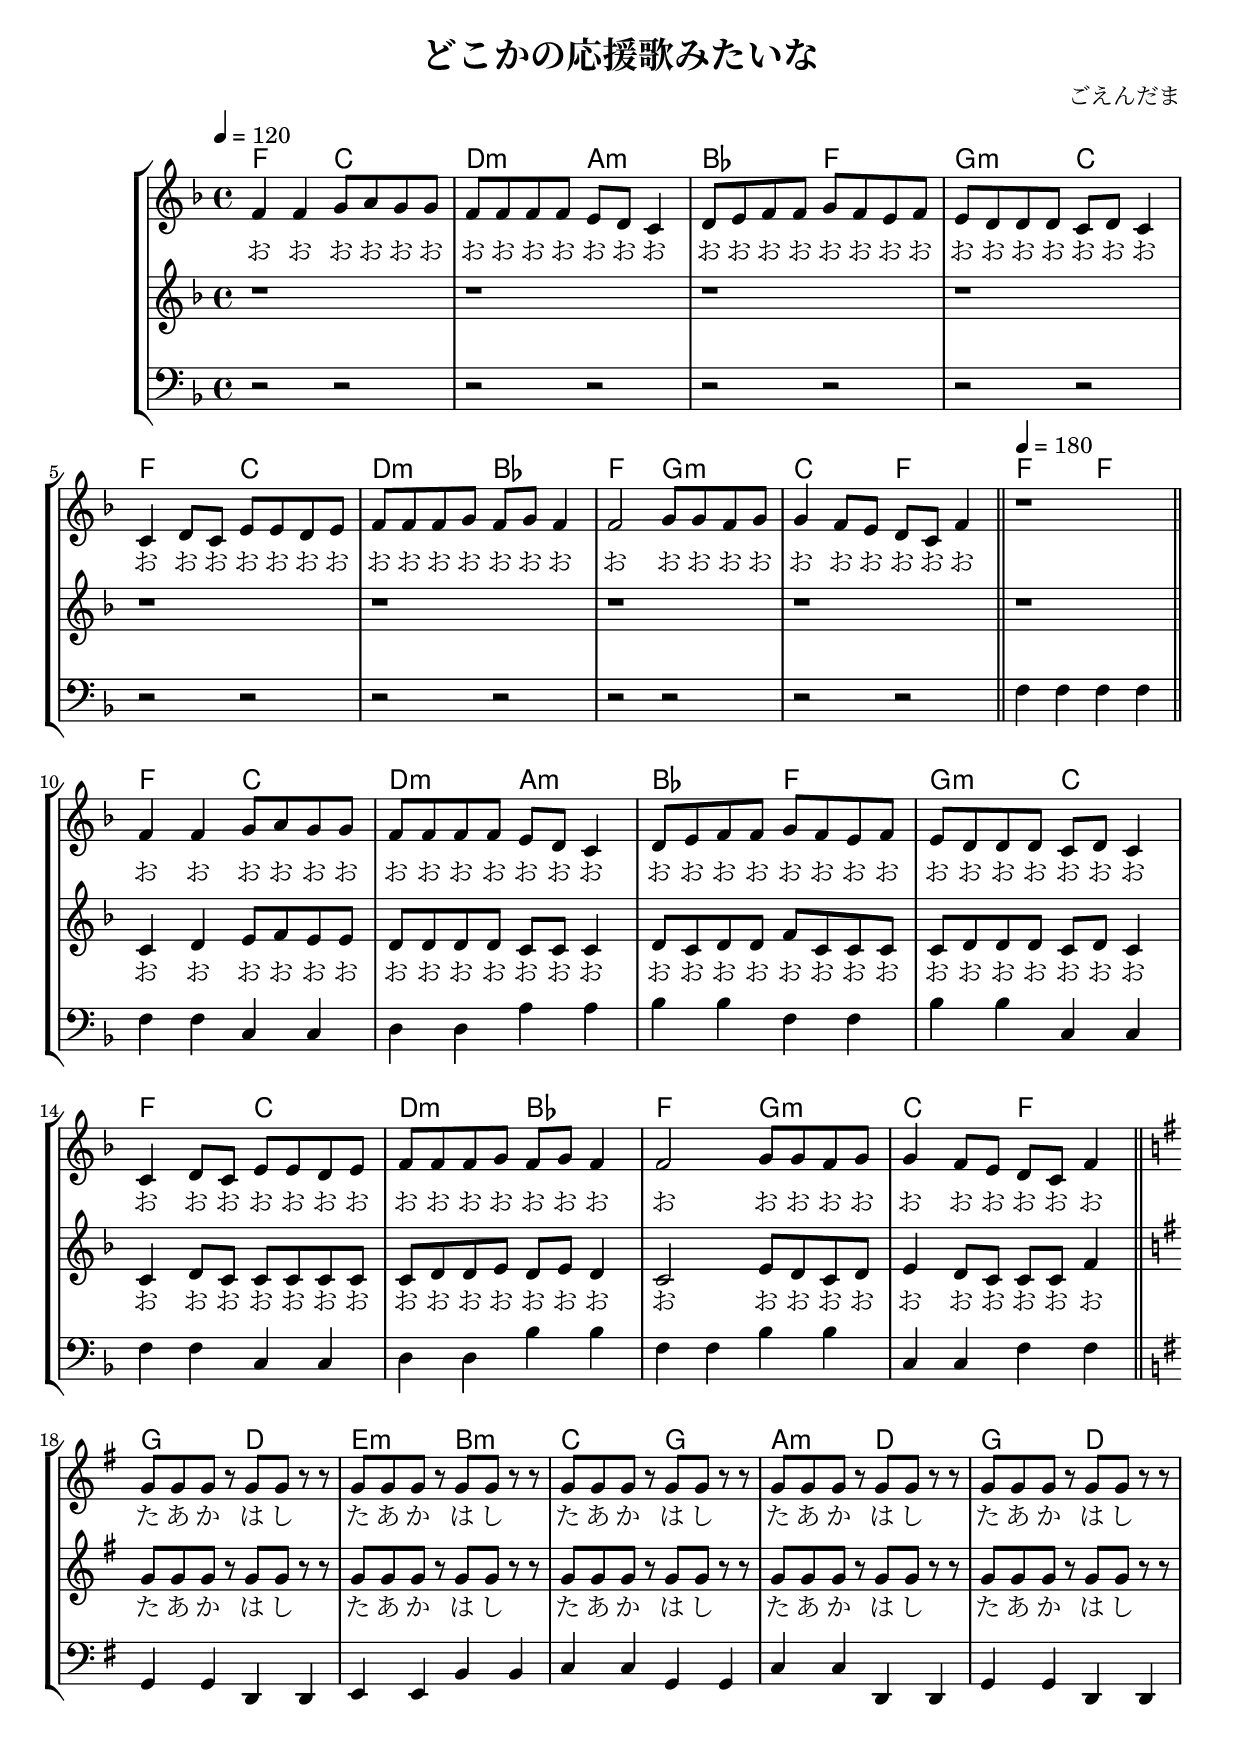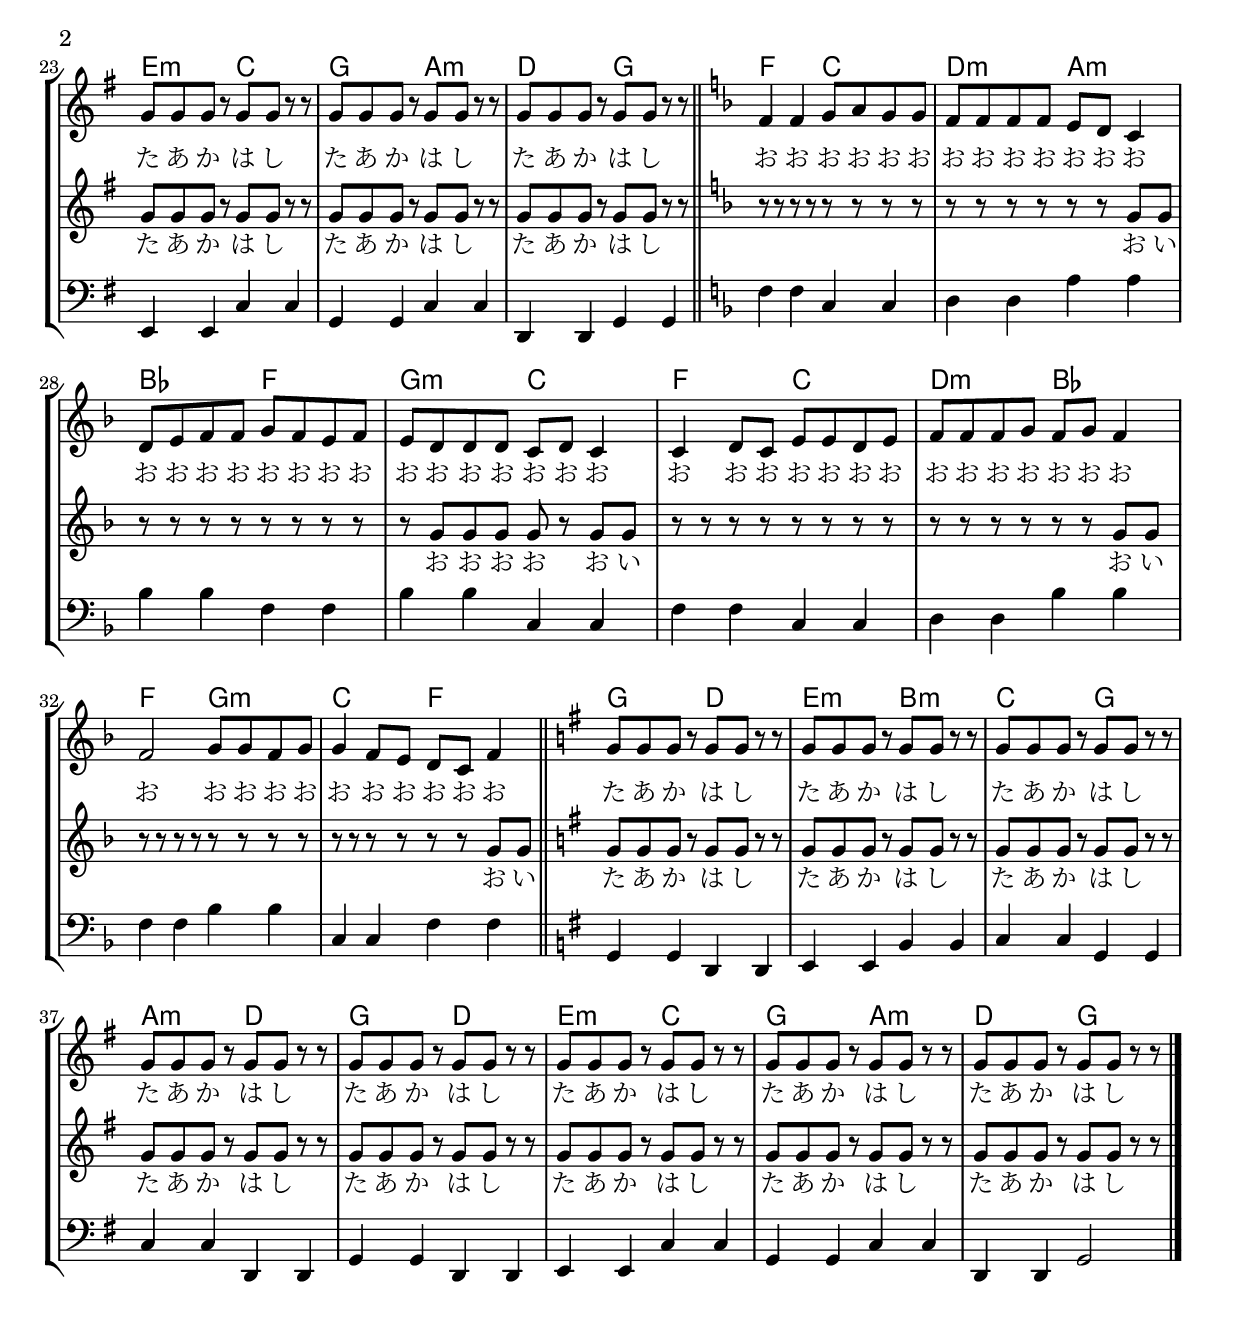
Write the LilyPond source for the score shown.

\version "2.12.1"

\header {
	title = \markup {どこかの応援歌みたいな}
	composer = \markup \center-column {ごえんだま}
}

harmony = \chordmode {
	f2 c d:m a:m bes f g:m c f c d:m bes f g:m c f 

	f f 

	f c d:m a:m bes f g:m c f c d:m bes f g:m c f 

	g d e:m b:m c g a:m d g d e:m c g a:m d g 

	f c d:m a:m bes f g:m c f c d:m bes f g:m c f 

	g d e:m b:m c g a:m d g d e:m c g a:m d g 
}

melody = {
	\set Staff.midiInstrument = #"mmi0.52"
		\key f \major
	\tempo 4 = 120
f'4  f'4  g'8  a'8  g'8  g'8 
	f'8  f'8  f'8  f'8  e'8  d'8  c'4 
	d'8  e'8  f'8  f'8  g'8  f'8  e'8  f'8 
	e'8  d'8  d'8  d'8  c'8  d'8  c'4 
	c'4  d'8  c'8  e'8  e'8  d'8  e'8 
	f'8  f'8  f'8  g'8  f'8  g'8  f'4 
	f'2  g'8  g'8  f'8  g'8 
	g'4  f'8  e'8  d'8  c'8  f'4
	\tempo 4 = 180
	r1   
	\set Staff.midiInstrument = #"mmi0.52"
	f'4  f'4  g'8  a'8  g'8  g'8 
	f'8  f'8  f'8  f'8  e'8  d'8  c'4 
	d'8  e'8  f'8  f'8  g'8  f'8  e'8  f'8 
	e'8  d'8  d'8  d'8  c'8  d'8  c'4 
	c'4  d'8  c'8  e'8  e'8  d'8  e'8 
	f'8  f'8  f'8  g'8  f'8  g'8  f'4 
	f'2  g'8  g'8  f'8  g'8 
	g'4  f'8  e'8  d'8  c'8  f'4
	\set Staff.midiInstrument = #"mmi0.52"
		\key g \major
g'8  g'8  g'8  r8  g'8  g'8  r8  r8 
	g'8  g'8  g'8  r8  g'8  g'8  r8  r8 
	g'8  g'8  g'8  r8  g'8  g'8  r8  r8 
	g'8  g'8  g'8  r8  g'8  g'8  r8  r8 
	g'8  g'8  g'8  r8  g'8  g'8  r8  r8 
	g'8  g'8  g'8  r8  g'8  g'8  r8  r8 
	g'8  g'8  g'8  r8  g'8  g'8  r8  r8 
	g'8  g'8  g'8  r8  g'8  g'8  r8  r8
	\set Staff.midiInstrument = #"Trumpet"
		\key f \major
f'4  f'4  g'8  a'8  g'8  g'8 
	f'8  f'8  f'8  f'8  e'8  d'8  c'4 
	d'8  e'8  f'8  f'8  g'8  f'8  e'8  f'8 
	e'8  d'8  d'8  d'8  c'8  d'8  c'4 
	c'4  d'8  c'8  e'8  e'8  d'8  e'8 
	f'8  f'8  f'8  g'8  f'8  g'8  f'4 
	f'2  g'8  g'8  f'8  g'8 
	g'4  f'8  e'8  d'8  c'8  f'4
	\set Staff.midiInstrument = #"mmi0.52"
		\key g \major
g'8  g'8  g'8  r8  g'8  g'8  r8  r8 
	g'8  g'8  g'8  r8  g'8  g'8  r8  r8 
	g'8  g'8  g'8  r8  g'8  g'8  r8  r8 
	g'8  g'8  g'8  r8  g'8  g'8  r8  r8 
	g'8  g'8  g'8  r8  g'8  g'8  r8  r8 
	g'8  g'8  g'8  r8  g'8  g'8  r8  r8 
	g'8  g'8  g'8  r8  g'8  g'8  r8  r8 
	g'8  g'8  g'8  r8  g'8  g'8  r8  r8
	\bar "|."
}

words = \lyricmode {
	お  お  お  お  お  お  お  お  お  お  お  お  お  お  お  お  お  お  お  お  お  お  お  お  お  お  お  お  お  お  お  お  お  お  お  お  お  お  お  お  お  お  お  お  お  お  お  お  お  お  お  お  お  
	
	お  お  お  お  お  お  お  お  お  お  お  お  お  お  お  お  お  お  お  お  お  お  お  お  お  お  お  お  お  お  お  お  お  お  お  お  お  お  お  お  お  お  お  お  お  お  お  お  お  お  お  お  お  
	た  あ  か  は  し  た  あ  か  は  し  た  あ  か  は  し  た  あ  か  は  し  た  あ  か  は  し  た  あ  か  は  し  た  あ  か  は  し  た  あ  か  は  し  
	お  お  お  お  お  お  お  お  お  お  お  お  お  お  お  お  お  お  お  お  お  お  お  お  お  お  お  お  お  お  お  お  お  お  お  お  お  お  お  お  お  お  お  お  お  お  お  お  お  お  お  お  お  
	た  あ  か  は  し  た  あ  か  は  し  た  あ  か  は  し  た  あ  か  は  し  た  あ  か  は  し  た  あ  か  は  し  た  あ  か  は  し  た  あ  か  は  し  
}

secondmelody = {
	\key f \major
	\tempo 4 = 120
	r1 | r1 | r1 | r1 | r1 | r1 | r1 | r1   
	\tempo 4 = 180
	r1   
	\set Staff.midiInstrument = #"mmi0.48"
	c'4  d'4  e'8  f'8  e'8  e'8 
	d'8  d'8  d'8  d'8  c'8  c'8  c'4 
	d'8  c'8  d'8  d'8  f'8  c'8  c'8  c'8 
	c'8  d'8  d'8  d'8  c'8  d'8  c'4 
	c'4  d'8  c'8  c'8  c'8  c'8  c'8 
	c'8  d'8  d'8  e'8  d'8  e'8  d'4 
	c'2  e'8  d'8  c'8  d'8 
	e'4  d'8  c'8  c'8  c'8  f'4
	\set Staff.midiInstrument = #"mmi0.48"
		\key g \major
g'8  g'8  g'8  r8  g'8  g'8  r8  r8 
	g'8  g'8  g'8  r8  g'8  g'8  r8  r8 
	g'8  g'8  g'8  r8  g'8  g'8  r8  r8 
	g'8  g'8  g'8  r8  g'8  g'8  r8  r8 
	g'8  g'8  g'8  r8  g'8  g'8  r8  r8 
	g'8  g'8  g'8  r8  g'8  g'8  r8  r8 
	g'8  g'8  g'8  r8  g'8  g'8  r8  r8 
	g'8  g'8  g'8  r8  g'8  g'8  r8  r8
	\set Staff.midiInstrument = #"fss0.6"
		\key f \major
r8  r8  r8  r8  r8  r8  r8  r8 
	r8  r8  r8  r8  r8  r8  g'8  g'8 
	r8  r8  r8  r8  r8  r8  r8  r8 
	r8  g'8  g'8  g'8  g'8  r8  g'8  g'8 
	r8  r8  r8  r8  r8  r8  r8  r8 
	r8  r8  r8  r8  r8  r8  g'8  g'8 
	r8  r8  r8  r8  r8  r8  r8  r8 
	r8  r8  r8  r8  r8  r8  g'8  g'8
	\set Staff.midiInstrument = #"mmi0.48"
		\key g \major
g'8  g'8  g'8  r8  g'8  g'8  r8  r8 
	g'8  g'8  g'8  r8  g'8  g'8  r8  r8 
	g'8  g'8  g'8  r8  g'8  g'8  r8  r8 
	g'8  g'8  g'8  r8  g'8  g'8  r8  r8 
	g'8  g'8  g'8  r8  g'8  g'8  r8  r8 
	g'8  g'8  g'8  r8  g'8  g'8  r8  r8 
	g'8  g'8  g'8  r8  g'8  g'8  r8  r8 
	g'8  g'8  g'8  r8  g'8  g'8  r8  r8
	\bar "|."
}

secondwords = \lyricmode {
	
	
	お  お  お  お  お  お  お  お  お  お  お  お  お  お  お  お  お  お  お  お  お  お  お  お  お  お  お  お  お  お  お  お  お  お  お  お  お  お  お  お  お  お  お  お  お  お  お  お  お  お  お  お  お  
	た  あ  か  は  し  た  あ  か  は  し  た  あ  か  は  し  た  あ  か  は  し  た  あ  か  は  し  た  あ  か  は  し  た  あ  か  は  し  た  あ  か  は  し  
	お  い  お  お  お  お  お  い  お  い  お  い  
	た  あ  か  は  し  た  あ  か  は  し  た  あ  か  は  し  た  あ  か  は  し  た  あ  か  は  し  た  あ  か  は  し  た  あ  か  は  し  た  あ  か  は  し  
}

tempochange = {
	\tempo 4 = 120
	r1 | r1 | r1 | r1 | r1 | r1 | r1 | r1 \bar "||"
	\tempo 4 = 180
	r1 \bar "||"
	\tempo 4 = 180
	r1 | r1 | r1 | r1 | r1 | r1 | r1 | r1 \bar "||"
	\tempo 4 = 180
	r1 | r1 | r1 | r1 | r1 | r1 | r1 | r1 \bar "||"
	\tempo 4 = 180
	r1 | r1 | r1 | r1 | r1 | r1 | r1 | r1 \bar "||"
	\tempo 4 = 180
	r1 | r1 | r1 | r1 | r1 | r1 | r1 | r1 \bar "|."
}

mainacc = {
	\clef bass
	\set Staff.midiInstrument = #"Acoustic grand"
	\key f \major
	\tempo 4 = 120
	r2
	r2
	r2
	r2
	r2
	r2
	r2
	r2
	r2
	r2
	r2
	r2
	r2
	r2
	r2
	r2
	\bar "||"

	\set Staff.midiInstrument = #"Synth Drum"
	\tempo 4 = 180
	f4 f4
	f4 f4
	\bar "||"

	\set Staff.midiInstrument = #"Synth Drum"
	f4 f4
	c4 c4
	d4 d4
	a4 a4
	bes4 bes4
	f4 f4
	bes4 bes4
	c4 c4
	f4 f4
	c4 c4
	d4 d4
	bes4 bes4
	f4 f4
	bes4 bes4
	c4 c4
	f4 f4
	\bar "||"

	\set Staff.midiInstrument = #"Synth Drum"
	\key g \major
	g,4 g,4
	d,4 d,4
	e,4 e,4
	b,4 b,4
	c4 c4
	g,4 g,4
	c4 c4
	d,4 d,4
	g,4 g,4
	d,4 d,4
	e,4 e,4
	c4 c4
	g,4 g,4
	c4 c4
	d,4 d,4
	g,4 g,4
	\bar "||"

	\set Staff.midiInstrument = #"Synth Drum"
	\key f \major
	f4 f4
	c4 c4
	d4 d4
	a4 a4
	bes4 bes4
	f4 f4
	bes4 bes4
	c4 c4
	f4 f4
	c4 c4
	d4 d4
	bes4 bes4
	f4 f4
	bes4 bes4
	c4 c4
	f4 f4
	\bar "||"

	\set Staff.midiInstrument = #"Synth Drum"
	\key g \major
	g,4 g,4
	d,4 d,4
	e,4 e,4
	b,4 b,4
	c4 c4
	g,4 g,4
	c4 c4
	d,4 d,4
	g,4 g,4
	d,4 d,4
	e,4 e,4
	c4 c4
	g,4 g,4
	c4 c4
	d,4 d,4
	g,2
	\bar "|."
}

subacc = {
	\clef bass
	\set Staff.midiInstrument = #"Acoustic grand"
	\key f \major
	\tempo 4 = 120
	r2
	r2
	r2
	r2
	r2
	r2
	r2
	r2
	r2
	r2
	r2
	r2
	r2
	r2
	r2
	r2
	\bar "||"

	\set Staff.midiInstrument = #"Bird Tweet"
	\tempo 4 = 180
	<f a c' f'>4 <f a c' f'>4
	<f a c' f'>4 <f a c' f'>4
	\bar "||"

	\set Staff.midiInstrument = #"Seashore"
	f4 f4
	c4 c4
	d4 d4
	a4 a4
	bes4 bes4
	f4 f4
	bes4 bes4
	c4 c4
	f4 f4
	c4 c4
	d4 d4
	bes4 bes4
	f4 f4
	bes4 bes4
	c4 c4
	f4 f4
	\bar "||"

	\set Staff.midiInstrument = #"Acoustic grand"
	\key g \major
	r2
	r2
	r2
	r2
	r2
	r2
	r2
	r2
	r2
	r2
	r2
	r2
	r2
	r2
	r2
	r2
	\bar "||"

	\set Staff.midiInstrument = #"Seashore"
	\key f \major
	f4 f4
	c4 c4
	d4 d4
	a4 a4
	bes4 bes4
	f4 f4
	bes4 bes4
	c4 c4
	f4 f4
	c4 c4
	d4 d4
	bes4 bes4
	f4 f4
	bes4 bes4
	c4 c4
	f4 f4
	\bar "||"

	\set Staff.midiInstrument = #"Acoustic grand"
	\key g \major
	r2
	r2
	r2
	r2
	r2
	r2
	r2
	r2
	r2
	r2
	r2
	r2
	r2
	r2
	r2
	r2
	\bar "|."
}

percA = {
	\drummode {
	r1 |r1 |r1 |r1 |r1 |r1 |r1 |r1 \bar "||"
	r1 \bar "||"
	r1 |r1 |r1 |r1 |r1 |r1 |r1 |r1 \bar "||"
	r1 |r1 |r1 |r1 |r1 |r1 |r1 |r1 \bar "||"
	r1 |r1 |r1 |r1 |r1 |r1 |r1 |r1 \bar "||"
	r1 |r1 |r1 |r1 |r1 |r1 |r1 |r1 \bar "|."
	}
}

percB = {
	\drummode {
	r1 |r1 |r1 |r1 |r1 |r1 |r1 |r1 \bar "||"
	r1 \bar "||"
	r1 |r1 |r1 |r1 |r1 |r1 |r1 |r1 \bar "||"
	r1 |r1 |r1 |r1 |r1 |r1 |r1 |r1 \bar "||"
	r1 |r1 |r1 |r1 |r1 |r1 |r1 |r1 \bar "||"
	r1 |r1 |r1 |r1 |r1 |r1 |r1 |r1 \bar "|."
	}
}

percC = {
	\drummode {
	r1 |r1 |r1 |r1 |r1 |r1 |r1 |r1 \bar "||"
	r1 \bar "||"
	r1 |r1 |r1 |r1 |r1 |r1 |r1 |r1 \bar "||"
	r1 |r1 |r1 |r1 |r1 |r1 |r1 |r1 \bar "||"
	r1 |r1 |r1 |r1 |r1 |r1 |r1 |r1 \bar "||"
	r1 |r1 |r1 |r1 |r1 |r1 |r1 |r1 \bar "|."
	}
}

percD = {
	\drummode {
	r1 |r1 |r1 |r1 |r1 |r1 |r1 |r1 \bar "||"
	r1 \bar "||"
	r1 |r1 |r1 |r1 |r1 |r1 |r1 |r1 \bar "||"
	r1 |r1 |r1 |r1 |r1 |r1 |r1 |r1 \bar "||"
	r1 |r1 |r1 |r1 |r1 |r1 |r1 |r1 \bar "||"
	r1 |r1 |r1 |r1 |r1 |r1 |r1 |r1 \bar "|."
	}
}

percE = {
	\drummode {
	r1 |r1 |r1 |r1 |r1 |r1 |r1 |r1 \bar "||"
	r1 \bar "||"
	r1 |r1 |r1 |r1 |r1 |r1 |r1 |r1 \bar "||"
	r1 |r1 |r1 |r1 |r1 |r1 |r1 |r1 \bar "||"
	r1 |r1 |r1 |r1 |r1 |r1 |r1 |r1 \bar "||"
	r1 |r1 |r1 |r1 |r1 |r1 |r1 |r1 \bar "|."
	}
}

\score {
	<<
		\new StaffGroup <<
			\new ChordNames {\harmony}
			\new Voice = "melody" {\melody}
			\new Lyrics \lyricsto "melody" \words
			\new Voice = "secondmelody" {\secondmelody}
			\new Lyrics \lyricsto "secondmelody" \secondwords
			\new Staff = "mainacc" {\mainacc}
		>>
	>>
	\layout { }
}
